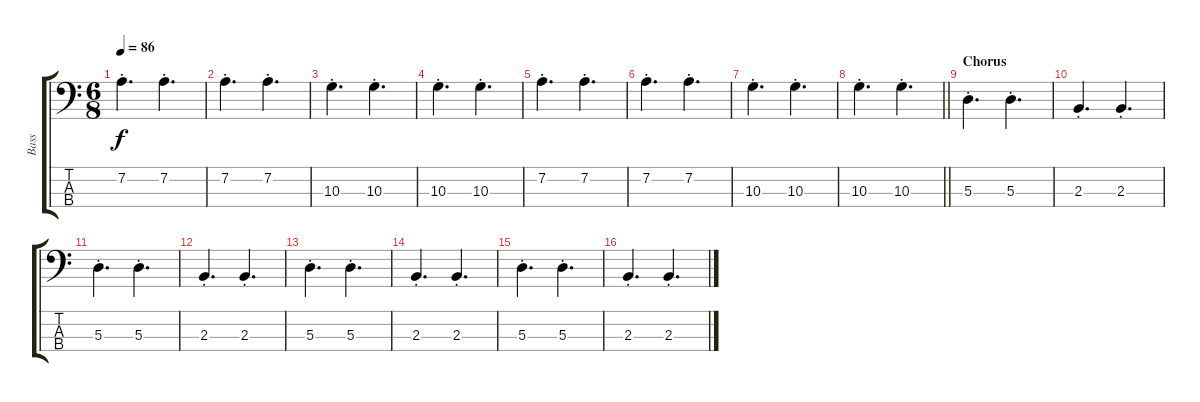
\track ("Bass" "Bass") {instrument electricbassfinger}
\staff {score tabs}
\tuning (G2 D2 A1 E1) {hide}
\ts (6 8)
\tempo 86
\clef f4
\ks c
7.2{st}.4{d dy f} 7.2{st}.4{d} |
7.2{st}.4{d} 7.2{st}.4{d} |
10.3{st}.4{d} 10.3{st}.4{d} |
10.3{st}.4{d} 10.3{st}.4{d} |
7.2{st}.4{d} 7.2{st}.4{d} |
7.2{st}.4{d} 7.2{st}.4{d} |
10.3{st}.4{d} 10.3{st}.4{d} |
\barLineRight lightlight
10.3{st}.4{d} 10.3{st}.4{d} |
\section ("" "Chorus")
5.3{st}.4{d} 5.3{st}.4{d} |
2.3{st}.4{d} 2.3{st}.4{d} |
5.3{st}.4{d} 5.3{st}.4{d} |
2.3{st}.4{d} 2.3{st}.4{d} |
5.3{st}.4{d} 5.3{st}.4{d} |
2.3{st}.4{d} 2.3{st}.4{d} |
5.3{st}.4{d} 5.3{st}.4{d} |
2.3{st}.4{d} 2.3{st}.4{d}
